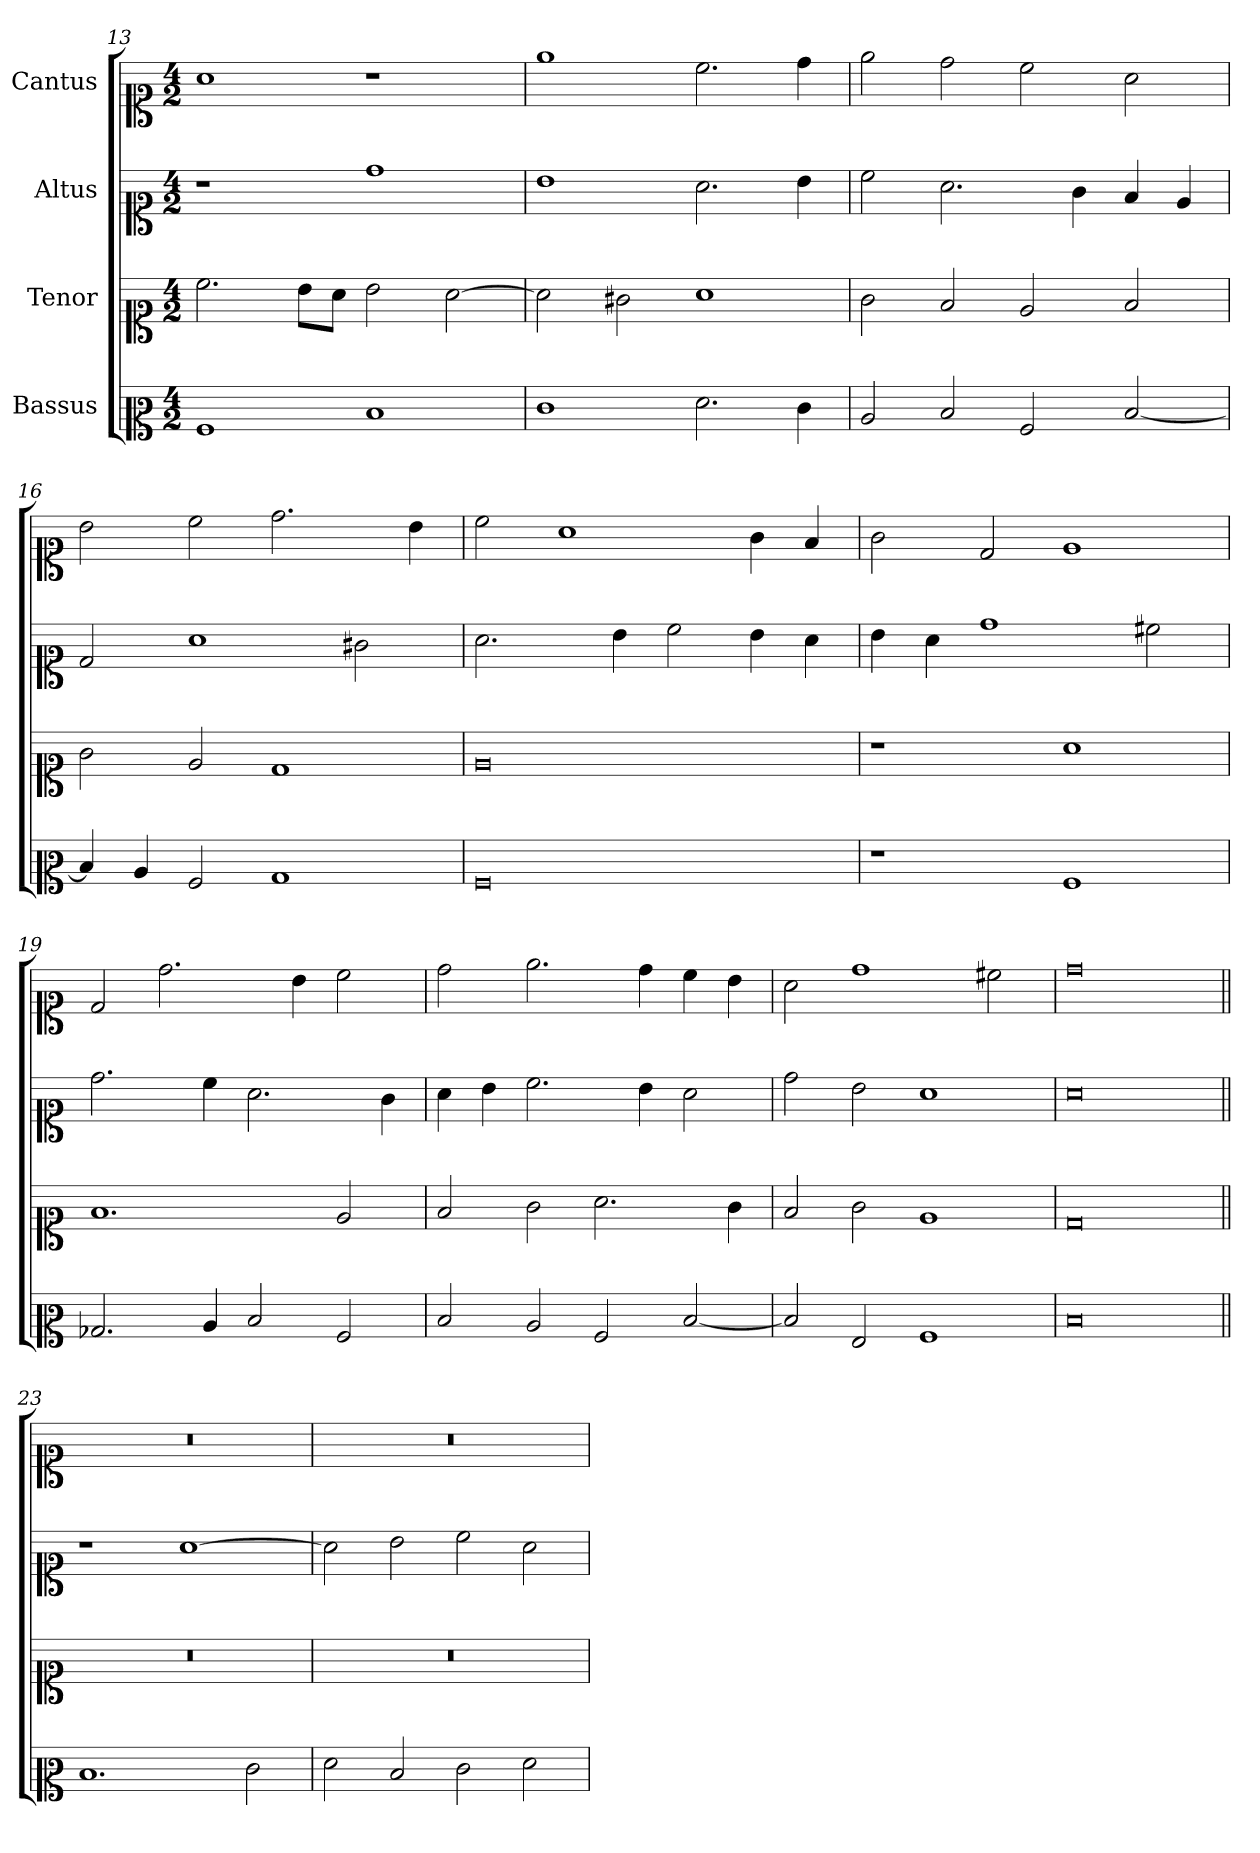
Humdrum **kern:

**kern	**kern	**kern	**kern
*part4	*part3	*part2	*part1
*staff4	*staff3	*staff2	*staff1
*I"Bassus	*I"Tenor	*I"Altus	*I"Cantus
*clefC2	*clefC1	*clefC1	*clefC1
*k[]	*k[]	*k[]	*k[]
*M4/2	*M4/2	*M4/2	*M4/2
=13	=13	=13	=13
1A/	2.cc\	1r	1a\
.	8b\L	.	.
.	8a\J	.	.
1d/	2b\	1dd\	1r
.	[2a\	.	.
=14	=14	=14	=14
1e\	2a\]	1b\	1ee\
.	2g#X\	.	.
2.f\	1a\	2.a\	2.cc\
4e\	.	4b\	4dd\
=15	=15	=15	=15
2c/	2g\	2cc\	2ee\
2d/	2f/	2.a\	2dd\
2A/	2e/	.	2cc\
.	.	4g\	.
[2d/	2f/	4f/	2a\
.	.	4e/	.
=16	=16	=16	=16
4d/]	2g\	2d/	2b\
4c/	.	.	.
2A/	2e/	1a\	2cc\
1B/	1d/	.	2.dd\
.	.	2g#X\	.
.	.	.	4b\
=17	=17	=17	=17
0A/	0e/	2.a\	2cc\
.	.	.	1a\
.	.	4b\	.
.	.	2cc\	.
.	.	4b\	4g\
.	.	4a\	4f/
=18	=18	=18	=18
1r	1r	4b\	2g\
.	.	4a\	.
.	.	1dd\	2d/
1A/	1a\	.	1e/
.	.	2cc#X\	.
=19	=19	=19	=19
2.B-X/	1.f/	2.dd\	2d/
.	.	.	2.dd\
4c/	.	4cc\	.
2d/	.	2.a\	.
.	.	.	4b\
2A/	2e/	.	2cc\
.	.	4g\	.
=20	=20	=20	=20
2d/	2f/	4a\	2dd\
.	.	4b\	.
2c/	2g\	2.cc\	2.ee\
2A/	2.a\	.	.
.	.	4b\	4dd\
[2d/	.	2a\	4cc\
.	4g\	.	4b\
=21	=21	=21	=21
2d/]	2f/	2dd\	2a\
2G/	2g\	2b\	1dd\
1A/	1e/	1a\	.
.	.	.	2cc#X\
=22	=22	=22	=22
0d/	0d/	0a\	0dd\
=23||	=23||	=23||	=23||
1.d/	0r	1r	0r
.	.	[1a\	.
2e\	.	.	.
=24	=24	=24	=24
2f\	0r	2a\]	0r
2d/	.	2b\	.
2e\	.	2cc\	.
2f\	.	2a\	.
=	=	=	=
*-	*-	*-	*-
